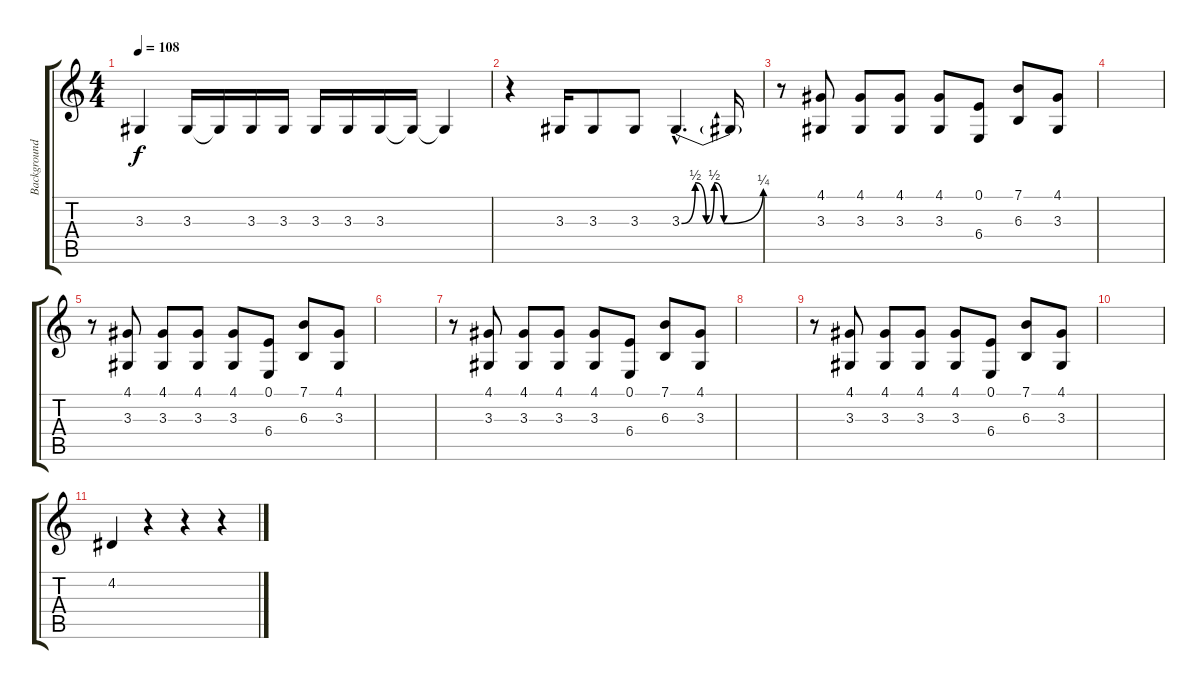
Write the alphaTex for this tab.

\track ("Background Vocals" "Background") {instrument voiceoohs}
\staff {score tabs}
\tuning (E4 B3 F3 Bb2 A2 E2) {hide}
\ts (4 4)
\tempo 108
\clef g2
\ks c
3.3{t}.4{dy f} 3.3.16 3.3{t}.16 3.3.16 3.3.16 3.3.16 3.3.16 3.3.16 3.3{t}.16 3.3{t}.4 |
r.4 3.3.16 3.3.8 3.3.8 3.3{be (custom 0 0 10 2 18 0 24 2 31 0 60 1) hac}.4{d} 3.3{t}.16 |
r.8 (4.1 3.3).8 (4.1 3.3).8 (4.1 3.3).8 (4.1 3.3).8 (0.1 6.4).8 (7.1 6.3).8 (4.1 3.3).8 |
|
r.8 (4.1 3.3).8 (4.1 3.3).8 (4.1 3.3).8 (4.1 3.3).8 (0.1 6.4).8 (7.1 6.3).8 (4.1 3.3).8 |
|
r.8 (4.1 3.3).8 (4.1 3.3).8 (4.1 3.3).8 (4.1 3.3).8 (0.1 6.4).8 (7.1 6.3).8 (4.1 3.3).8 |
|
r.8 (4.1 3.3).8 (4.1 3.3).8 (4.1 3.3).8 (4.1 3.3).8 (0.1 6.4).8 (7.1 6.3).8 (4.1 3.3).8 |
|
4.2.4 r.4 r.4 r.4
